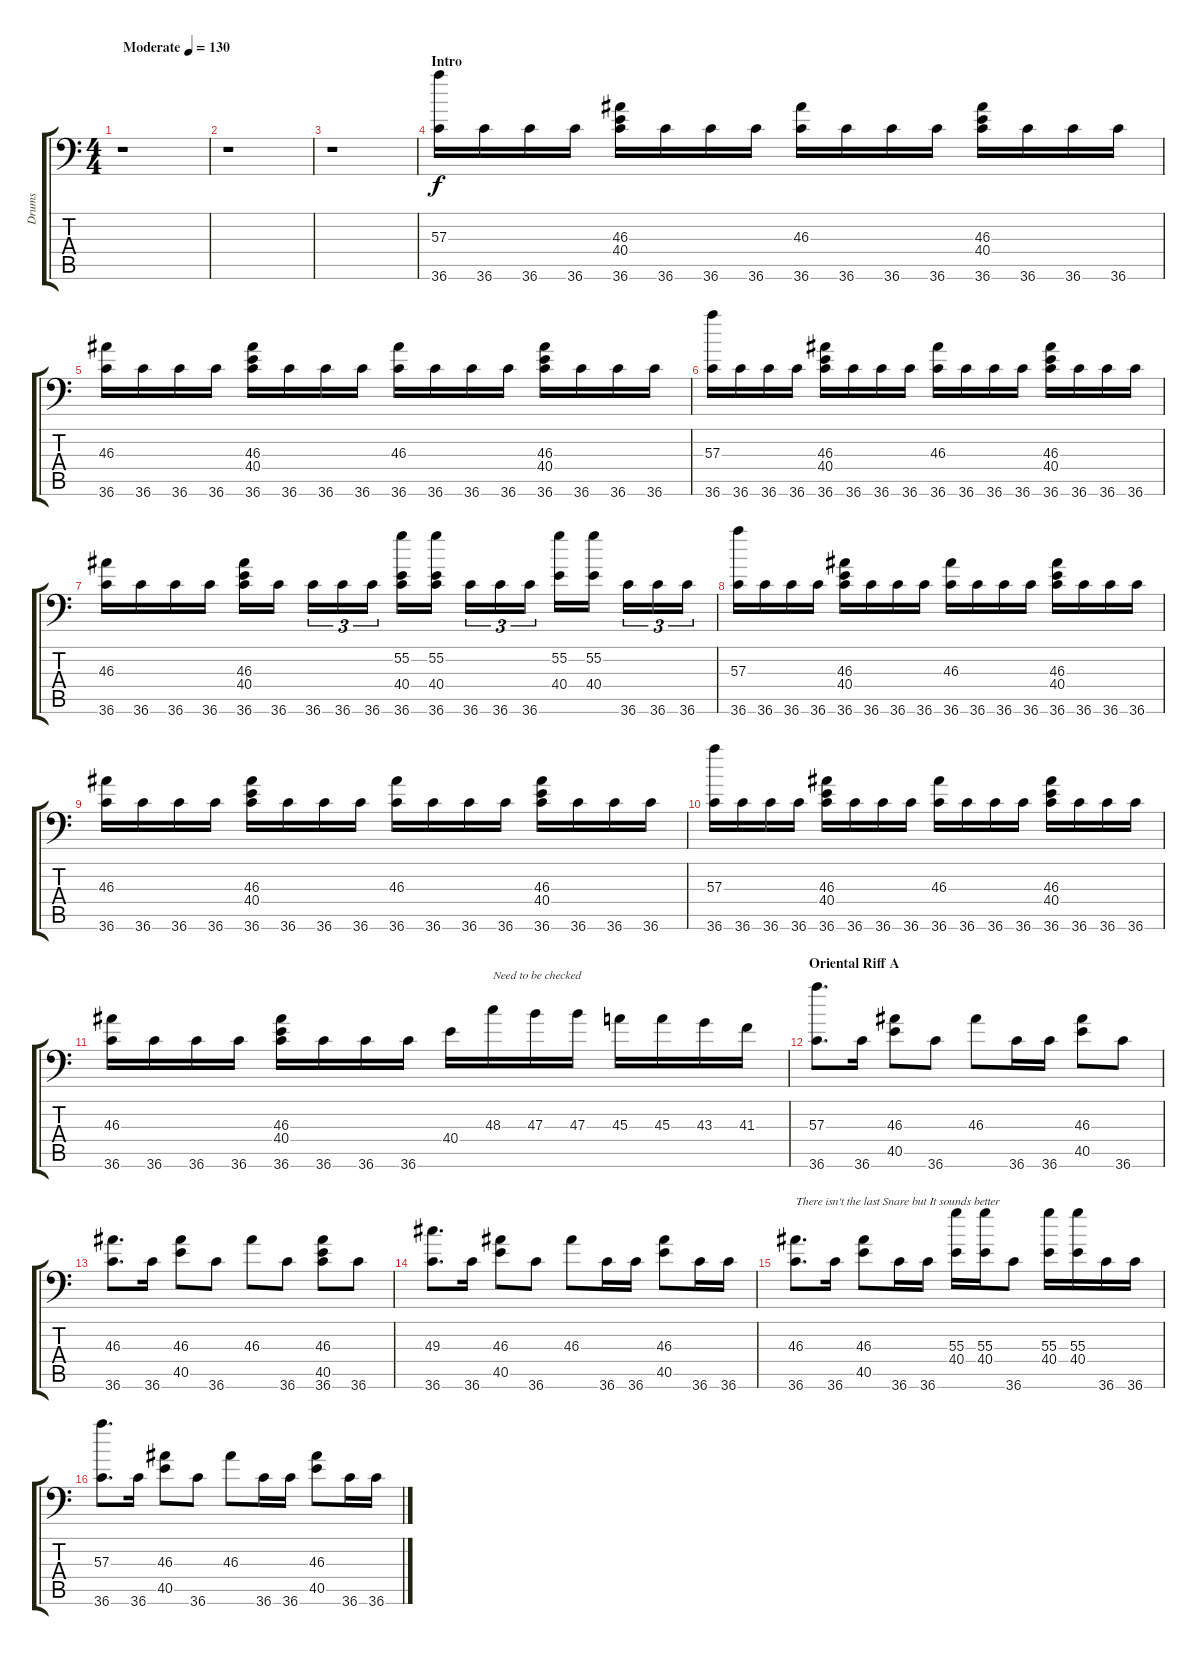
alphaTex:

\track ("Drums" "Drums") {instrument acousticgrandpiano}
\staff {score tabs}
\tuning (C-1 C-1 C-1 C-1 C-1 C-1) {hide}
\ts (4 4)
\tempo (130 "Moderate")
\clef f4
\ks c
r.1{dy f instrument acousticgrandpiano} |
r.1 |
r.1 |
\section ("" "Intro")
(57.3 36.6).16 36.6.16 36.6.16 36.6.16 (46.3 40.4 36.6).16 36.6.16 36.6.16 36.6.16 (46.3 36.6).16 36.6.16 36.6.16 36.6.16 (46.3 40.4 36.6).16 36.6.16 36.6.16 36.6.16 |
(46.3 36.6).16 36.6.16 36.6.16 36.6.16 (46.3 40.4 36.6).16 36.6.16 36.6.16 36.6.16 (46.3 36.6).16 36.6.16 36.6.16 36.6.16 (46.3 40.4 36.6).16 36.6.16 36.6.16 36.6.16 |
(57.3 36.6).16 36.6.16 36.6.16 36.6.16 (46.3 40.4 36.6).16 36.6.16 36.6.16 36.6.16 (46.3 36.6).16 36.6.16 36.6.16 36.6.16 (46.3 40.4 36.6).16 36.6.16 36.6.16 36.6.16 |
(46.3 36.6).16 36.6.16 36.6.16 36.6.16 (46.3 40.4 36.6).16 36.6.16 36.6.16{tu (3 2)} 36.6.16{tu (3 2)} 36.6.16{tu (3 2)} (55.2 40.4 36.6).16 (55.2 40.4 36.6).16 36.6.16{tu (3 2)} 36.6.16{tu (3 2)} 36.6.16{tu (3 2)} (55.2 40.4).16 (55.2 40.4).16 36.6.16{tu (3 2)} 36.6.16{tu (3 2)} 36.6.16{tu (3 2)} |
(57.3 36.6).16 36.6.16 36.6.16 36.6.16 (46.3 40.4 36.6).16 36.6.16 36.6.16 36.6.16 (46.3 36.6).16 36.6.16 36.6.16 36.6.16 (46.3 40.4 36.6).16 36.6.16 36.6.16 36.6.16 |
(46.3 36.6).16 36.6.16 36.6.16 36.6.16 (46.3 40.4 36.6).16 36.6.16 36.6.16 36.6.16 (46.3 36.6).16 36.6.16 36.6.16 36.6.16 (46.3 40.4 36.6).16 36.6.16 36.6.16 36.6.16 |
(57.3 36.6).16 36.6.16 36.6.16 36.6.16 (46.3 40.4 36.6).16 36.6.16 36.6.16 36.6.16 (46.3 36.6).16 36.6.16 36.6.16 36.6.16 (46.3 40.4 36.6).16 36.6.16 36.6.16 36.6.16 |
(46.3 36.6).16 36.6.16 36.6.16 36.6.16 (46.3 40.4 36.6).16 36.6.16 36.6.16 36.6.16 40.4.16 48.3.16{txt "Need to be checked"} 47.3.16 47.3.16 45.3.16 45.3.16 43.3.16 41.3.16 |
\section ("" "Oriental Riff A")
(57.3 36.6).8{d} 36.6.16 (46.3 40.5).8 36.6.8 46.3.8 36.6.16 36.6.16 (46.3 40.5).8 36.6.8 |
(46.3 36.6).8{d} 36.6.16 (46.3 40.5).8 36.6.8 46.3.8 36.6.8 (46.3 40.5 36.6).8 36.6.8 |
(49.3 36.6).8{d} 36.6.16 (46.3 40.5).8 36.6.8 46.3.8 36.6.16 36.6.16 (46.3 40.5).8 36.6.16 36.6.16 |
(46.3 36.6).8{d txt "There isn't the last Snare but It sounds better"} 36.6.16 (46.3 40.5).8 36.6.16 36.6.16 (55.3 40.4).16 (55.3 40.4).16 36.6.8 (55.3 40.4).16 (55.3 40.4).16 36.6.16 36.6.16 |
(57.3 36.6).8{d} 36.6.16 (46.3 40.5).8 36.6.8 46.3.8 36.6.16 36.6.16 (46.3 40.5).8 36.6.16 36.6.16
